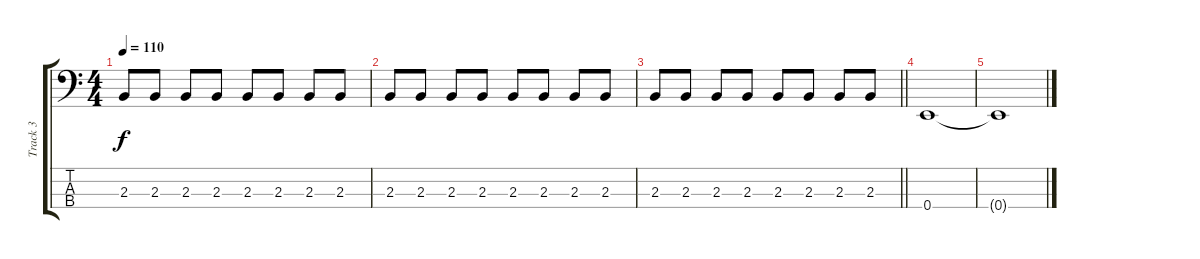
\track ("Track 3" "Track 3") {instrument electricbassfinger}
\staff {score tabs}
\tuning (G2 D2 A1 E1) {hide}
\ts (4 4)
\tempo 110
\clef f4
\ks c
2.3.8{dy f} 2.3.8 2.3.8 2.3.8 2.3.8 2.3.8 2.3.8 2.3.8 |
2.3.8 2.3.8 2.3.8 2.3.8 2.3.8 2.3.8 2.3.8 2.3.8 |
\barLineRight lightlight
2.3.8 2.3.8 2.3.8 2.3.8 2.3.8 2.3.8 2.3.8 2.3.8 |
0.4.1 |
0.4{t}.1
